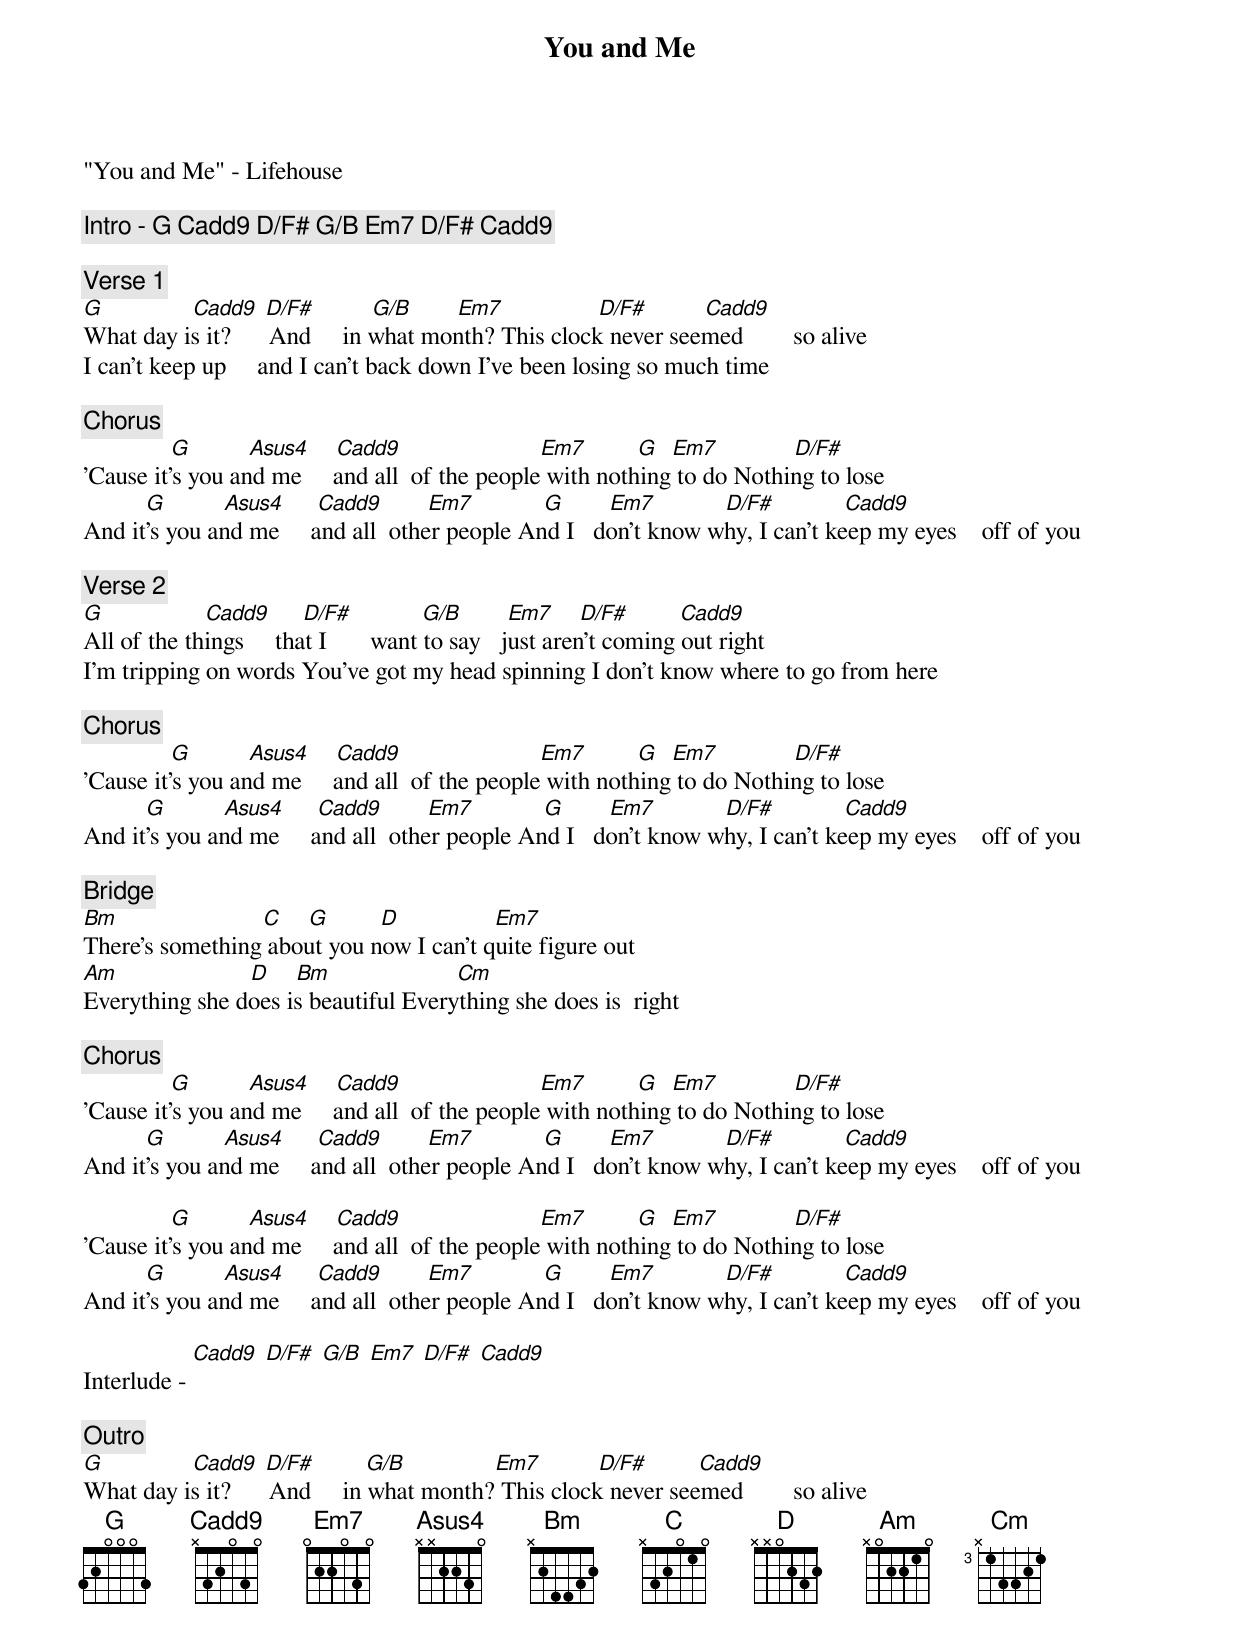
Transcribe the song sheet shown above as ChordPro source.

{title: You and Me}
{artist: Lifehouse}
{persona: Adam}
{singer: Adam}
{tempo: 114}
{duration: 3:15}
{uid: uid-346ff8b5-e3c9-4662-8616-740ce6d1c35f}
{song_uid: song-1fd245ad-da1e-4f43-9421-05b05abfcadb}



"You and Me" - Lifehouse

{comment: Intro - G Cadd9 D/F# G/B	Em7 D/F# Cadd9}

{comment: Verse 1}
[G]              [Cadd9] [D/F#]        	[G/B]		     [Em7]               [D/F#]        	[Cadd9]
What day is it?      And     in what month?	This clock never seemed        so alive
I can't keep up     and I can't back down	I've been losing so much time

{comment: Chorus}
            		[G]         [Asus4]    [Cadd9]                     	[Em7]        [G]		[Em7]            [D/F#]
'Cause it's you and me     and all  of the people with nothing to do	Nothing to lose
         	[G]         [Asus4]    	[Cadd9]     		[Em7]           [G]      	[Em7]           [D/F#]          	[Cadd9]
And it's you and me     and all  other people And I   don't know why, I can't keep my eyes    off of you

{comment: Verse 2}
[G]                [Cadd9]     [D/F#]           [G/B]     		[Em7]    [D/F#]        [Cadd9]
All of the things     that I       want to say   just aren't coming out right
I'm tripping on words You've got my head spinning I don't know where to go from here

{comment: Chorus}
            		[G]         [Asus4]    [Cadd9]                     	[Em7]        [G]		[Em7]            [D/F#]
'Cause it's you and me     and all  of the people with nothing to do	Nothing to lose
         	[G]         [Asus4]    	[Cadd9]     		[Em7]           [G]      	[Em7]           [D/F#]          	[Cadd9]
And it's you and me     and all  other people And I   don't know why, I can't keep my eyes    off of you

{comment: Bridge}
[Bm]                       [C]				[G]        [D]               [Em7]
There's something about you now	I can't quite figure out
[Am]                     [D]				[Bm]                    [Cm]
Everything she does is beautiful	Everything she does is  right

{comment: Chorus}
            		[G]         [Asus4]    [Cadd9]                     	[Em7]        [G]		[Em7]            [D/F#]
'Cause it's you and me     and all  of the people with nothing to do	Nothing to lose
         	[G]         [Asus4]    	[Cadd9]     		[Em7]           [G]      	[Em7]           [D/F#]          	[Cadd9]
And it's you and me     and all  other people And I   don't know why, I can't keep my eyes    off of you

            		[G]         [Asus4]    [Cadd9]                     	[Em7]        [G]		[Em7]            [D/F#]
'Cause it's you and me     and all  of the people with nothing to do	Nothing to lose
         	[G]         [Asus4]    	[Cadd9]     		[Em7]           [G]      	[Em7]           [D/F#]          	[Cadd9]
And it's you and me     and all  other people And I   don't know why, I can't keep my eyes    off of you

Interlude - [Cadd9] [D/F#] [G/B] [Em7]	[D/F#] [Cadd9]

{comment: Outro}
[G]              [Cadd9] [D/F#]        [G/B]			           [Em7]         [D/F#]        [Cadd9]
What day is it?      And     in what month?	This clock never seemed        so alive
